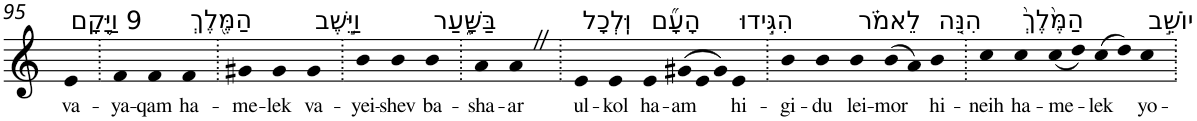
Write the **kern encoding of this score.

**kern	**text
*part1	*part1
*staff1	*staff1
*I"Piano	*
*I'Pno	*
!!LO:PB:g=z
*clefG2	*
*k[]	*
=95	=95
!LO:TX:a:t=9 וַיָּ֥קָם	!
!	!LO:LY:b
4e	va-
=96.	=96.
!	!LO:LY:b
4f	-ya-
!	!LO:LY:b
4f	-qam
!LO:TX:a:t=הַמֶּ֖לֶךְ	!
!	!LO:LY:b
4f	ha-
=97.	=97.
!	!LO:LY:b
4g#X	-me-
!	!LO:LY:b
4g#	-lek
!LO:TX:a:t=וַיֵּ֣שֶׁב	!
!	!LO:LY:b
4g#	va-
=98.	=98.
!	!LO:LY:b
4b	-yei-
!	!LO:LY:b
4b	-shev
!LO:TX:a:t=בַּשָּׁ֑עַר	!
!	!LO:LY:b
4b	ba-
=99.	=99.
!	!LO:LY:b
4a	-sha-
!	!LO:LY:b
4aZ	-ar
=100.	=100.
!LO:TX:a:t=וּֽלְכָל	!
!	!LO:LY:b
4e	ul-
!	!LO:LY:b
4e	-kol
!LO:TX:a:t=הָעָ֞ם	!
!	!LO:LY:b
4e	ha-
*Xtuplet	*
!	!LO:LY:b
(>12g#X	-am
12e	.
12g#)	.
!LO:TX:a:t=הִגִּ֣ידוּ	!
!	!LO:LY:b
4e	hi-
=101.	=101.
!	!LO:LY:b
4b	-gi-
!	!LO:LY:b
4b	-du
!LO:TX:a:t=לֵאמֹ֗ר	!
!	!LO:LY:b
4b	lei-
!	!LO:LY:b
(>8b	-mor
8a)	.
!LO:TX:a:t=הִנֵּ֤ה	!
!	!LO:LY:b
4b	hi-
=102.	=102.
!	!LO:LY:b
4cc	-neih
!LO:TX:a:t=הַמֶּ֙לֶךְ֙	!
!	!LO:LY:b
4cc	ha-
!	!LO:LY:b
(<8cc	-me-
8dd)	.
!	!LO:LY:b
(>8cc	-lek
8dd)	.
!LO:TX:a:t=יוֹשֵׁ֣ב	!
!	!LO:LY:b
4cc	yo-
=.	=.
*-	*-
